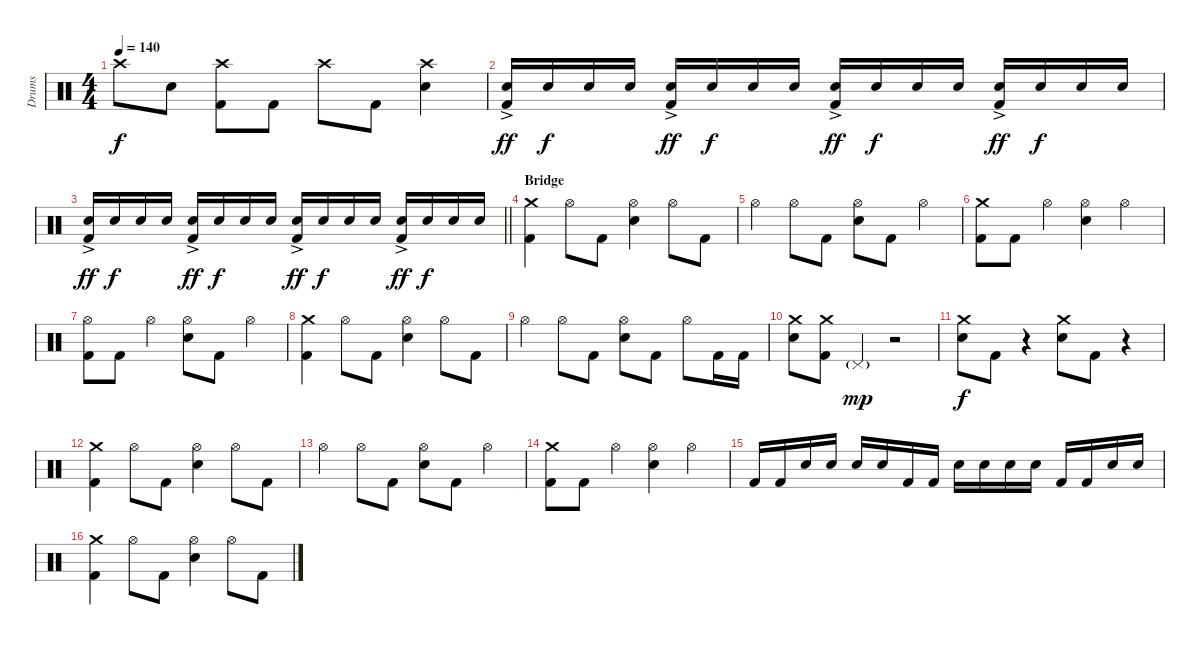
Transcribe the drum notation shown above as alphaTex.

\track ("Drums" "Drums") {instrument percussion}
\staff {score}
\articulation defaults
\ts (4 4)
\tempo 140
\clef neutral
\ks c "Crash high (hit)".8{dy f} "Electric Snare (hit)".8
("Crash high (hit)" "Kick (hit) 2").8 "Kick (hit) 2".8 "Crash high (hit)".8 "Kick (hit) 2".8 ("Crash high (hit)" "Electric Snare (hit)").4 |
("Electric Snare (hit)"{ac} "Kick (hit) 2").16{dy ff volume 7} "Electric Snare (hit)".16{dy f volume 15} "Electric Snare (hit)".16 "Electric Snare (hit)".16 ("Electric Snare (hit)"{ac} "Kick (hit) 2").16{dy ff} "Electric Snare (hit)".16{dy f} "Electric Snare (hit)".16 "Electric Snare (hit)".16 ("Electric Snare (hit)"{ac} "Kick (hit) 2").16{dy ff} "Electric Snare (hit)".16{dy f} "Electric Snare (hit)".16 "Electric Snare (hit)".16 ("Electric Snare (hit)"{ac} "Kick (hit) 2").16{dy ff} "Electric Snare (hit)".16{dy f} "Electric Snare (hit)".16 "Electric Snare (hit)".16 |
\barLineRight lightlight
("Electric Snare (hit)"{ac} "Kick (hit) 2").16{dy ff} "Electric Snare (hit)".16{dy f} "Electric Snare (hit)".16 "Electric Snare (hit)".16 ("Electric Snare (hit)"{ac} "Kick (hit) 2").16{dy ff} "Electric Snare (hit)".16{dy f} "Electric Snare (hit)".16 "Electric Snare (hit)".16 ("Electric Snare (hit)"{ac} "Kick (hit) 2").16{dy ff} "Electric Snare (hit)".16{dy f} "Electric Snare (hit)".16 "Electric Snare (hit)".16 ("Electric Snare (hit)"{ac} "Kick (hit) 2").16{dy ff} "Electric Snare (hit)".16{dy f} "Electric Snare (hit)".16 "Electric Snare (hit)".16 |
\section ("" "Bridge")
("Crash medium (hit)" "Kick (hit) 2").4 "Hi-Hat (open)".8 "Kick (hit) 2".8 ("Hi-Hat (open)" "Electric Snare (hit)").4 "Hi-Hat (open)".8 "Kick (hit) 2".8 |
"Hi-Hat (open)".4 "Hi-Hat (open)".8 "Kick (hit) 2".8 ("Hi-Hat (open)" "Electric Snare (hit)").8 "Kick (hit) 2".8 "Hi-Hat (open)".4 |
("Crash medium (hit)" "Kick (hit) 2").8 "Kick (hit) 2".8 "Hi-Hat (open)".4 ("Hi-Hat (open)" "Electric Snare (hit)").4 "Hi-Hat (open)".4 |
("Hi-Hat (open)" "Kick (hit) 2").8 "Kick (hit) 2".8 "Hi-Hat (open)".4 ("Hi-Hat (open)" "Electric Snare (hit)").8 "Kick (hit) 2".8 "Hi-Hat (open)".4 |
("Crash medium (hit)" "Kick (hit) 2").4 "Hi-Hat (open)".8 "Kick (hit) 2".8 ("Hi-Hat (open)" "Electric Snare (hit)").4 "Hi-Hat (open)".8 "Kick (hit) 2".8 |
"Hi-Hat (open)".4 "Hi-Hat (open)".8 "Kick (hit) 2".8 ("Hi-Hat (open)" "Electric Snare (hit)").8 "Kick (hit) 2".8 "Hi-Hat (open)".8 "Kick (hit) 2".16 "Kick (hit) 2".16 |
("Crash medium (hit)" "Electric Snare (hit)").8 ("Crash medium (hit)" "Kick (hit) 2").8 "Pedal Hi-Hat (hit)"{g}.4{dy mp} r.2 |
("Crash medium (hit)" "Electric Snare (hit)").8{dy f} "Kick (hit) 2".8 r.4 ("Crash medium (hit)" "Electric Snare (hit)").8 "Kick (hit) 2".8 r.4 |
("Crash medium (hit)" "Kick (hit) 2").4 "Hi-Hat (open)".8 "Kick (hit) 2".8 ("Hi-Hat (open)" "Electric Snare (hit)").4 "Hi-Hat (open)".8 "Kick (hit) 2".8 |
"Hi-Hat (open)".4 "Hi-Hat (open)".8 "Kick (hit) 2".8 ("Hi-Hat (open)" "Electric Snare (hit)").8 "Kick (hit) 2".8 "Hi-Hat (open)".4 |
("Crash medium (hit)" "Kick (hit) 2").8 "Kick (hit) 2".8 "Hi-Hat (open)".4 ("Hi-Hat (open)" "Electric Snare (hit)").4 "Hi-Hat (open)".4 |
"Kick (hit) 2".16 "Kick (hit) 2".16 "Electric Snare (hit)".16 "Electric Snare (hit)".16 "Electric Snare (hit)".16 "Electric Snare (hit)".16 "Kick (hit) 2".16 "Kick (hit) 2".16 "Electric Snare (hit)".16 "Electric Snare (hit)".16 "Electric Snare (hit)".16 "Electric Snare (hit)".16 "Kick (hit) 2".16 "Kick (hit) 2".16 "Electric Snare (hit)".16 "Electric Snare (hit)".16 |
("Crash medium (hit)" "Kick (hit) 2").4 "Hi-Hat (open)".8 "Kick (hit) 2".8 ("Hi-Hat (open)" "Electric Snare (hit)").4 "Hi-Hat (open)".8 "Kick (hit) 2".8
